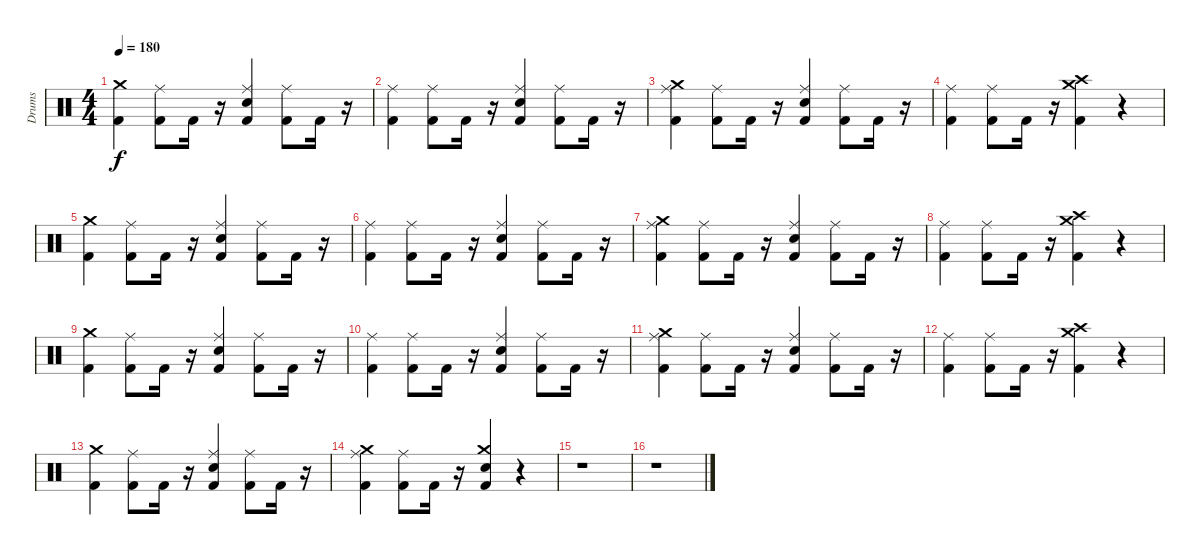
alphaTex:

\track ("Drums" "Drums") {instrument percussion}
\staff {score}
\articulation defaults
\ts (4 4)
\tempo 180
\clef neutral
\ks c
("Kick (hit) 2" "Crash medium (hit)").4{dy f} ("Kick (hit) 2" "Ride (middle)").8 "Kick (hit) 2".16 r.16 ("Kick (hit) 2" "Snare (hit) 2" "Ride (middle)").4 ("Kick (hit) 2" "Ride (middle)").8 "Kick (hit) 2".16 r.16 |
("Kick (hit) 2" "Ride (middle)").4 ("Kick (hit) 2" "Ride (middle)").8 "Kick (hit) 2".16 r.16 ("Kick (hit) 2" "Snare (hit) 2" "Ride (middle)").4 ("Kick (hit) 2" "Ride (middle)").8 "Kick (hit) 2".16 r.16 |
("Kick (hit) 2" "Ride (middle)" "Crash medium (hit)").4 ("Kick (hit) 2" "Ride (middle)").8 "Kick (hit) 2".16 r.16 ("Kick (hit) 2" "Snare (hit) 2" "Ride (middle)").4 ("Kick (hit) 2" "Ride (middle)").8 "Kick (hit) 2".16 r.16 |
("Kick (hit) 2" "Ride (middle)").4 ("Kick (hit) 2" "Ride (middle)").8 "Kick (hit) 2".16 r.16 ("Kick (hit) 2" "Crash high (hit)" "Crash medium (hit)").4 r.4 |
("Kick (hit) 2" "Crash medium (hit)").4 ("Kick (hit) 2" "Ride (middle)").8 "Kick (hit) 2".16 r.16 ("Kick (hit) 2" "Snare (hit) 2" "Ride (middle)").4 ("Kick (hit) 2" "Ride (middle)").8 "Kick (hit) 2".16 r.16 |
("Kick (hit) 2" "Ride (middle)").4 ("Kick (hit) 2" "Ride (middle)").8 "Kick (hit) 2".16 r.16 ("Kick (hit) 2" "Snare (hit) 2" "Ride (middle)").4 ("Kick (hit) 2" "Ride (middle)").8 "Kick (hit) 2".16 r.16 |
("Kick (hit) 2" "Ride (middle)" "Crash medium (hit)").4 ("Kick (hit) 2" "Ride (middle)").8 "Kick (hit) 2".16 r.16 ("Kick (hit) 2" "Snare (hit) 2" "Ride (middle)").4 ("Kick (hit) 2" "Ride (middle)").8 "Kick (hit) 2".16 r.16 |
("Kick (hit) 2" "Ride (middle)").4 ("Kick (hit) 2" "Ride (middle)").8 "Kick (hit) 2".16 r.16 ("Kick (hit) 2" "Crash high (hit)" "Crash medium (hit)").4 r.4 |
("Kick (hit) 2" "Crash medium (hit)").4 ("Kick (hit) 2" "Ride (middle)").8 "Kick (hit) 2".16 r.16 ("Kick (hit) 2" "Snare (hit) 2" "Ride (middle)").4 ("Kick (hit) 2" "Ride (middle)").8 "Kick (hit) 2".16 r.16 |
("Kick (hit) 2" "Ride (middle)").4 ("Kick (hit) 2" "Ride (middle)").8 "Kick (hit) 2".16 r.16 ("Kick (hit) 2" "Snare (hit) 2" "Ride (middle)").4 ("Kick (hit) 2" "Ride (middle)").8 "Kick (hit) 2".16 r.16 |
("Kick (hit) 2" "Ride (middle)" "Crash medium (hit)").4 ("Kick (hit) 2" "Ride (middle)").8 "Kick (hit) 2".16 r.16 ("Kick (hit) 2" "Snare (hit) 2" "Ride (middle)").4 ("Kick (hit) 2" "Ride (middle)").8 "Kick (hit) 2".16 r.16 |
("Kick (hit) 2" "Ride (middle)").4 ("Kick (hit) 2" "Ride (middle)").8 "Kick (hit) 2".16 r.16 ("Kick (hit) 2" "Crash high (hit)" "Crash medium (hit)").4 r.4 |
("Kick (hit) 2" "Crash medium (hit)").4 ("Kick (hit) 2" "Ride (middle)").8 "Kick (hit) 2".16 r.16 ("Kick (hit) 2" "Snare (hit) 2" "Ride (middle)").4 ("Kick (hit) 2" "Ride (middle)").8 "Kick (hit) 2".16 r.16 |
("Kick (hit) 2" "Ride (middle)" "Crash medium (hit)").4 ("Kick (hit) 2" "Ride (middle)").8 "Kick (hit) 2".16 r.16 ("Kick (hit) 2" "Snare (hit) 2" "Crash medium (hit)").4 r.4 |
r.1 |
r.1
